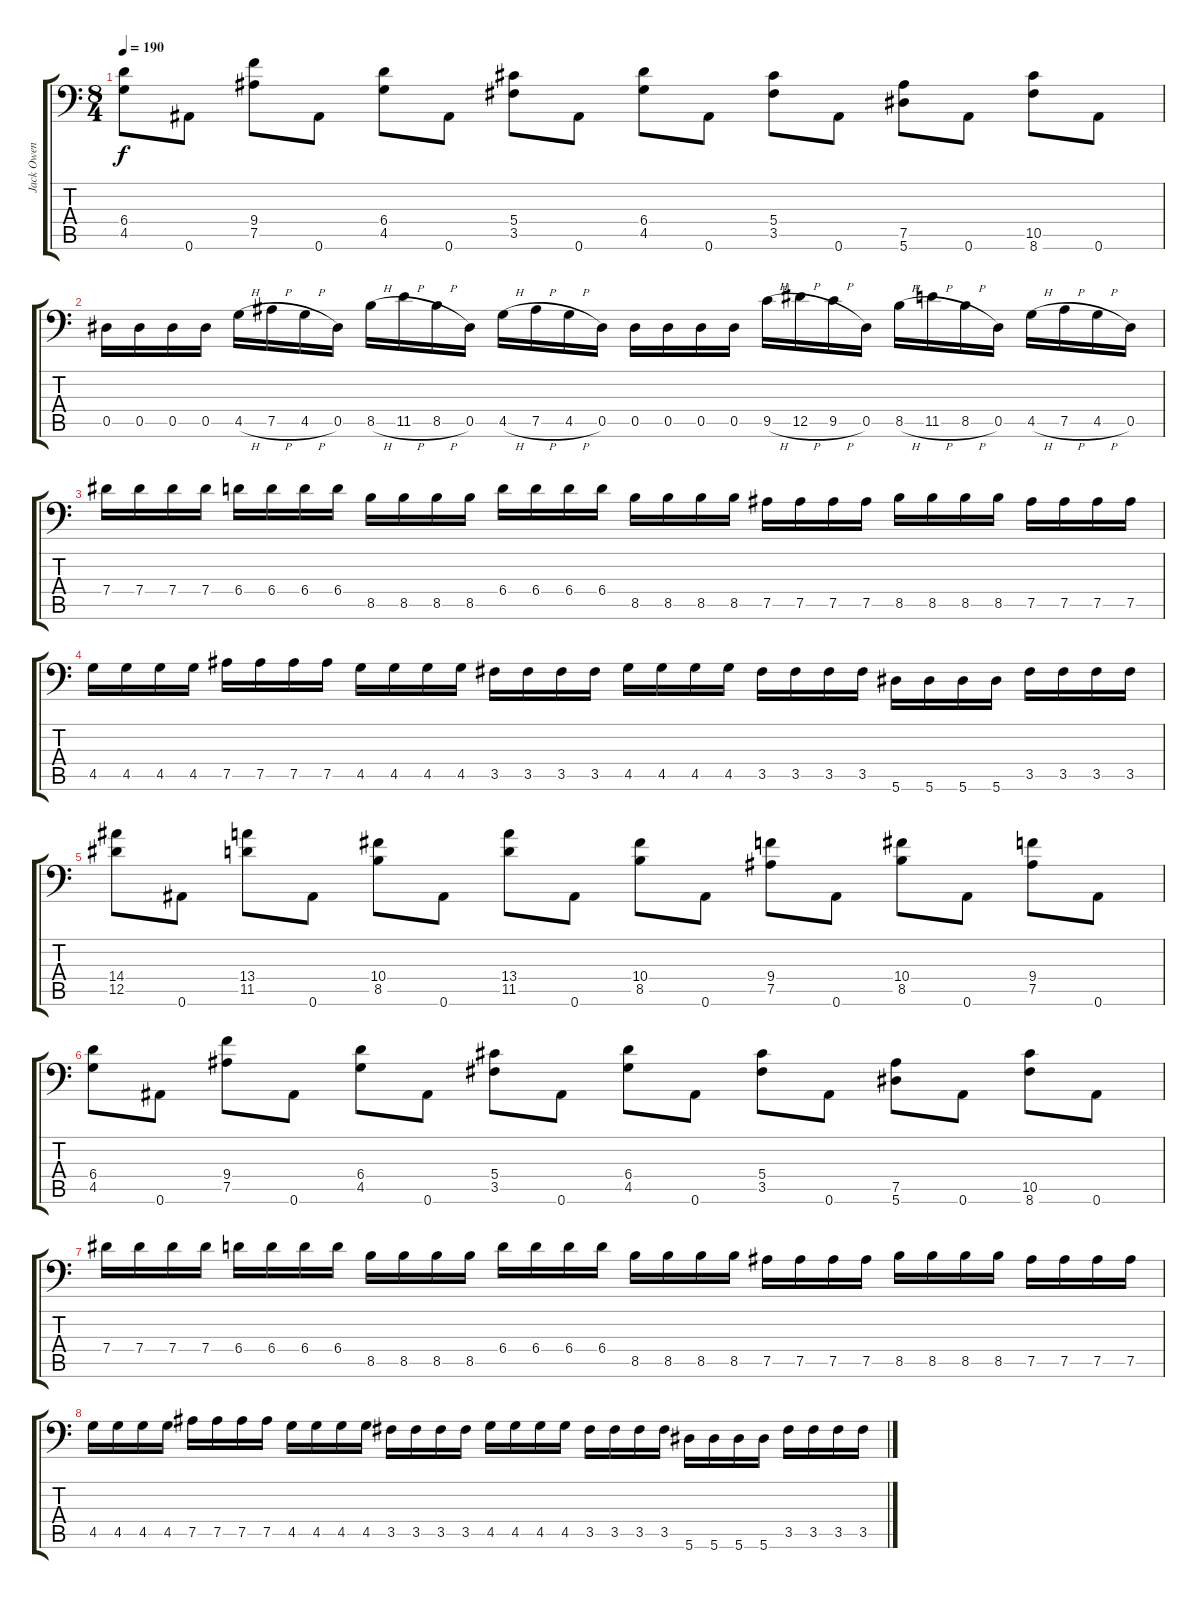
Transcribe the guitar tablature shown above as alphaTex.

\track ("Jack Owen" "Jack Owen") {instrument distortionguitar}
\staff {score tabs}
\tuning (Bb3 F3 Db3 Ab2 Eb2 Bb1) {hide}
\ts (8 4)
\tempo 190
\clef f4
\ks c
(6.4 4.5).8{dy f} 0.6.8 (9.4 7.5).8 0.6.8 (6.4 4.5).8 0.6.8 (5.4 3.5).8 0.6.8 (6.4 4.5).8 0.6.8 (5.4 3.5).8 0.6.8 (7.5 5.6).8 0.6.8 (10.5 8.6).8 0.6.8 |
0.5.16 0.5.16 0.5.16 0.5.16 4.5{h}.16 7.5{h}.16 4.5{h}.16 0.5.16 8.5{h}.16 11.5{h}.16 8.5{h}.16 0.5.16 4.5{h}.16 7.5{h}.16 4.5{h}.16 0.5.16 0.5.16 0.5.16 0.5.16 0.5.16 9.5{h}.16 12.5{h}.16 9.5{h}.16 0.5.16 8.5{h}.16 11.5{h}.16 8.5{h}.16 0.5.16 4.5{h}.16 7.5{h}.16 4.5{h}.16 0.5.16 |
7.4.16 7.4.16 7.4.16 7.4.16 6.4.16 6.4.16 6.4.16 6.4.16 8.5.16 8.5.16 8.5.16 8.5.16 6.4.16 6.4.16 6.4.16 6.4.16 8.5.16 8.5.16 8.5.16 8.5.16 7.5.16 7.5.16 7.5.16 7.5.16 8.5.16 8.5.16 8.5.16 8.5.16 7.5.16 7.5.16 7.5.16 7.5.16 |
4.5.16 4.5.16 4.5.16 4.5.16 7.5.16 7.5.16 7.5.16 7.5.16 4.5.16 4.5.16 4.5.16 4.5.16 3.5.16 3.5.16 3.5.16 3.5.16 4.5.16 4.5.16 4.5.16 4.5.16 3.5.16 3.5.16 3.5.16 3.5.16 5.6.16 5.6.16 5.6.16 5.6.16 3.5.16 3.5.16 3.5.16 3.5.16 |
(14.4 12.5).8 0.6.8 (13.4 11.5).8 0.6.8 (10.4 8.5).8 0.6.8 (13.4 11.5).8 0.6.8 (10.4 8.5).8 0.6.8 (9.4 7.5).8 0.6.8 (10.4 8.5).8 0.6.8 (9.4 7.5).8 0.6.8 |
(6.4 4.5).8 0.6.8 (9.4 7.5).8 0.6.8 (6.4 4.5).8 0.6.8 (5.4 3.5).8 0.6.8 (6.4 4.5).8 0.6.8 (5.4 3.5).8 0.6.8 (7.5 5.6).8 0.6.8 (10.5 8.6).8 0.6.8 |
7.4.16 7.4.16 7.4.16 7.4.16 6.4.16 6.4.16 6.4.16 6.4.16 8.5.16 8.5.16 8.5.16 8.5.16 6.4.16 6.4.16 6.4.16 6.4.16 8.5.16 8.5.16 8.5.16 8.5.16 7.5.16 7.5.16 7.5.16 7.5.16 8.5.16 8.5.16 8.5.16 8.5.16 7.5.16 7.5.16 7.5.16 7.5.16 |
4.5.16 4.5.16 4.5.16 4.5.16 7.5.16 7.5.16 7.5.16 7.5.16 4.5.16 4.5.16 4.5.16 4.5.16 3.5.16 3.5.16 3.5.16 3.5.16 4.5.16 4.5.16 4.5.16 4.5.16 3.5.16 3.5.16 3.5.16 3.5.16 5.6.16 5.6.16 5.6.16 5.6.16 3.5.16 3.5.16 3.5.16 3.5.16
